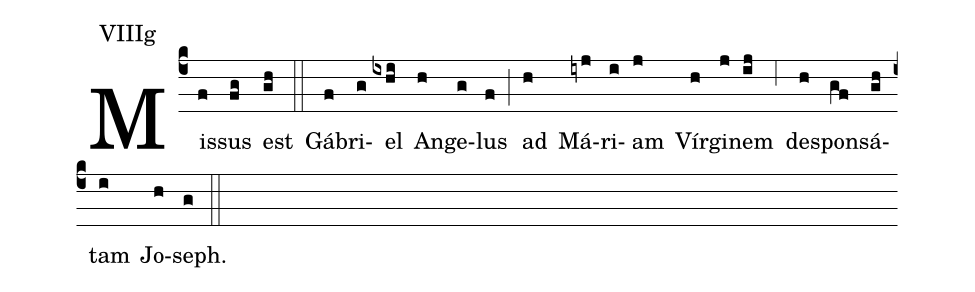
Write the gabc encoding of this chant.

annotation: VIIIg;
%%
(c4) Mis(f)sus(fg) est(gh) (::) Gá(f)bri(g)el(ixhi) An(h)ge(g)lus(f) (;) ad(h) Má(iyj)ri(i)am(j) Vír(h)gi(j)nem(ij) (;6) de(h)spon(gf)sá(gh)tam(i) Jo(h)seph.(g) (::)
